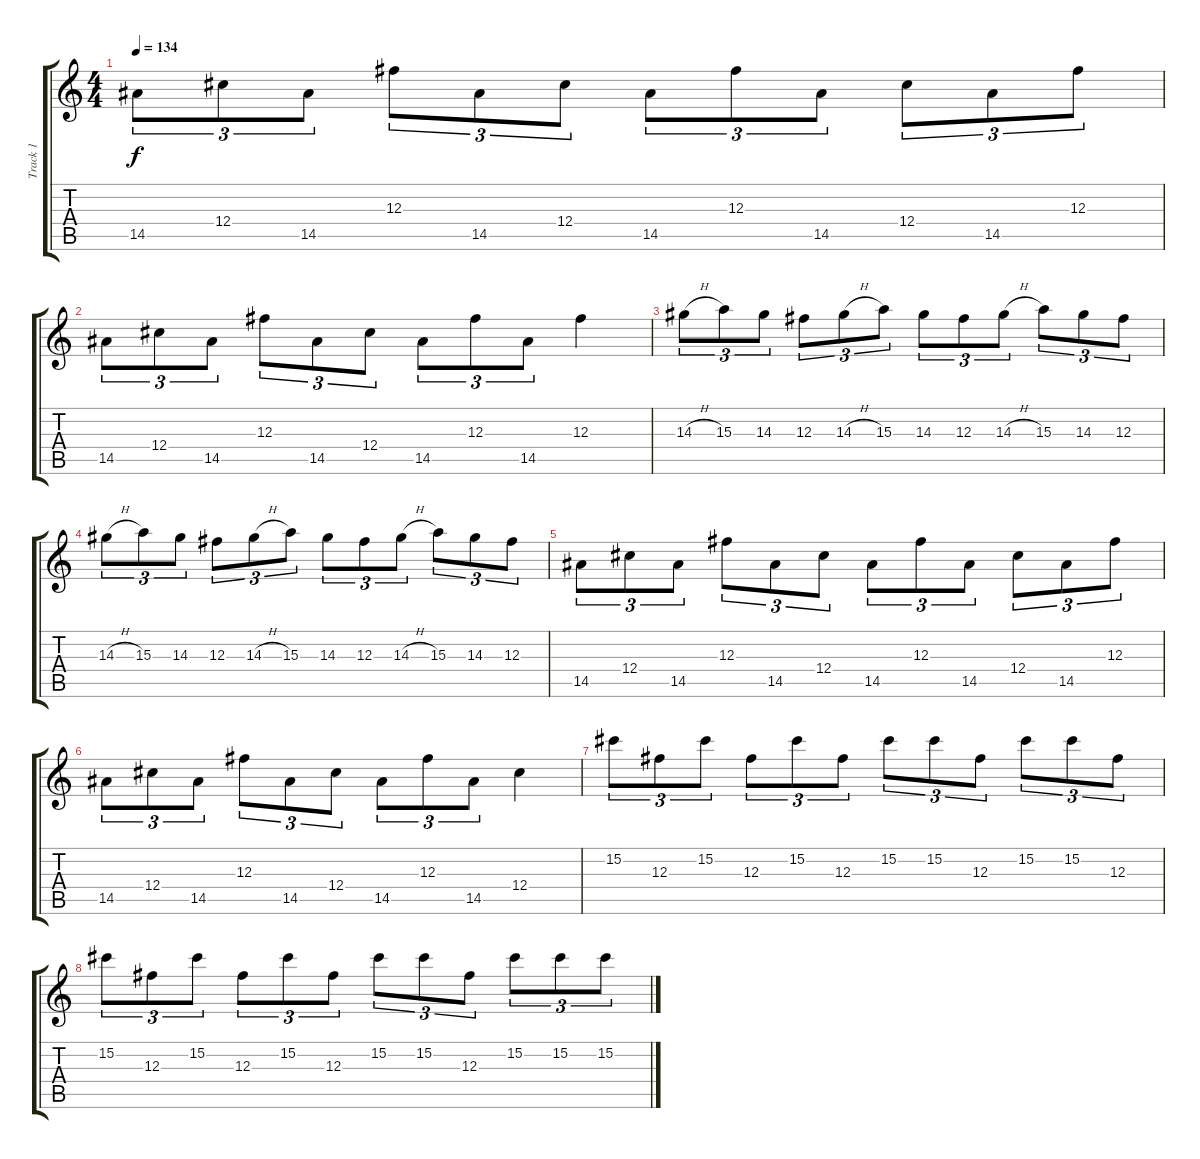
\track ("Track 1" "Track 1") {instrument overdrivenguitar}
\staff {score tabs}
\tuning (Eb4 Bb3 Gb3 Db3 Ab2 Eb2) {hide}
\ts (4 4)
\tempo 134
\clef g2
\ks c
14.5.8{tu (3 2) dy f} 12.4.8{tu (3 2)} 14.5.8{tu (3 2)} 12.3.8{tu (3 2)} 14.5.8{tu (3 2)} 12.4.8{tu (3 2)} 14.5.8{tu (3 2)} 12.3.8{tu (3 2)} 14.5.8{tu (3 2)} 12.4.8{tu (3 2)} 14.5.8{tu (3 2)} 12.3.8{tu (3 2)} |
14.5.8{tu (3 2)} 12.4.8{tu (3 2)} 14.5.8{tu (3 2)} 12.3.8{tu (3 2)} 14.5.8{tu (3 2)} 12.4.8{tu (3 2)} 14.5.8{tu (3 2)} 12.3.8{tu (3 2)} 14.5.8{tu (3 2)} 12.3.4 |
14.3{h}.8{tu (3 2)} 15.3.8{tu (3 2)} 14.3.8{tu (3 2)} 12.3.8{tu (3 2)} 14.3{h}.8{tu (3 2)} 15.3.8{tu (3 2)} 14.3.8{tu (3 2)} 12.3.8{tu (3 2)} 14.3{h}.8{tu (3 2)} 15.3.8{tu (3 2)} 14.3.8{tu (3 2)} 12.3.8{tu (3 2)} |
14.3{h}.8{tu (3 2)} 15.3.8{tu (3 2)} 14.3.8{tu (3 2)} 12.3.8{tu (3 2)} 14.3{h}.8{tu (3 2)} 15.3.8{tu (3 2)} 14.3.8{tu (3 2)} 12.3.8{tu (3 2)} 14.3{h}.8{tu (3 2)} 15.3.8{tu (3 2)} 14.3.8{tu (3 2)} 12.3.8{tu (3 2)} |
14.5.8{tu (3 2)} 12.4.8{tu (3 2)} 14.5.8{tu (3 2)} 12.3.8{tu (3 2)} 14.5.8{tu (3 2)} 12.4.8{tu (3 2)} 14.5.8{tu (3 2)} 12.3.8{tu (3 2)} 14.5.8{tu (3 2)} 12.4.8{tu (3 2)} 14.5.8{tu (3 2)} 12.3.8{tu (3 2)} |
14.5.8{tu (3 2)} 12.4.8{tu (3 2)} 14.5.8{tu (3 2)} 12.3.8{tu (3 2)} 14.5.8{tu (3 2)} 12.4.8{tu (3 2)} 14.5.8{tu (3 2)} 12.3.8{tu (3 2)} 14.5.8{tu (3 2)} 12.4.4 |
15.2.8{tu (3 2)} 12.3.8{tu (3 2)} 15.2.8{tu (3 2)} 12.3.8{tu (3 2)} 15.2.8{tu (3 2)} 12.3.8{tu (3 2)} 15.2.8{tu (3 2)} 15.2.8{tu (3 2)} 12.3.8{tu (3 2)} 15.2.8{tu (3 2)} 15.2.8{tu (3 2)} 12.3.8{tu (3 2)} |
15.2.8{tu (3 2)} 12.3.8{tu (3 2)} 15.2.8{tu (3 2)} 12.3.8{tu (3 2)} 15.2.8{tu (3 2)} 12.3.8{tu (3 2)} 15.2.8{tu (3 2)} 15.2.8{tu (3 2)} 12.3.8{tu (3 2)} 15.2.8{tu (3 2)} 15.2.8{tu (3 2)} 15.2.8{tu (3 2)}
